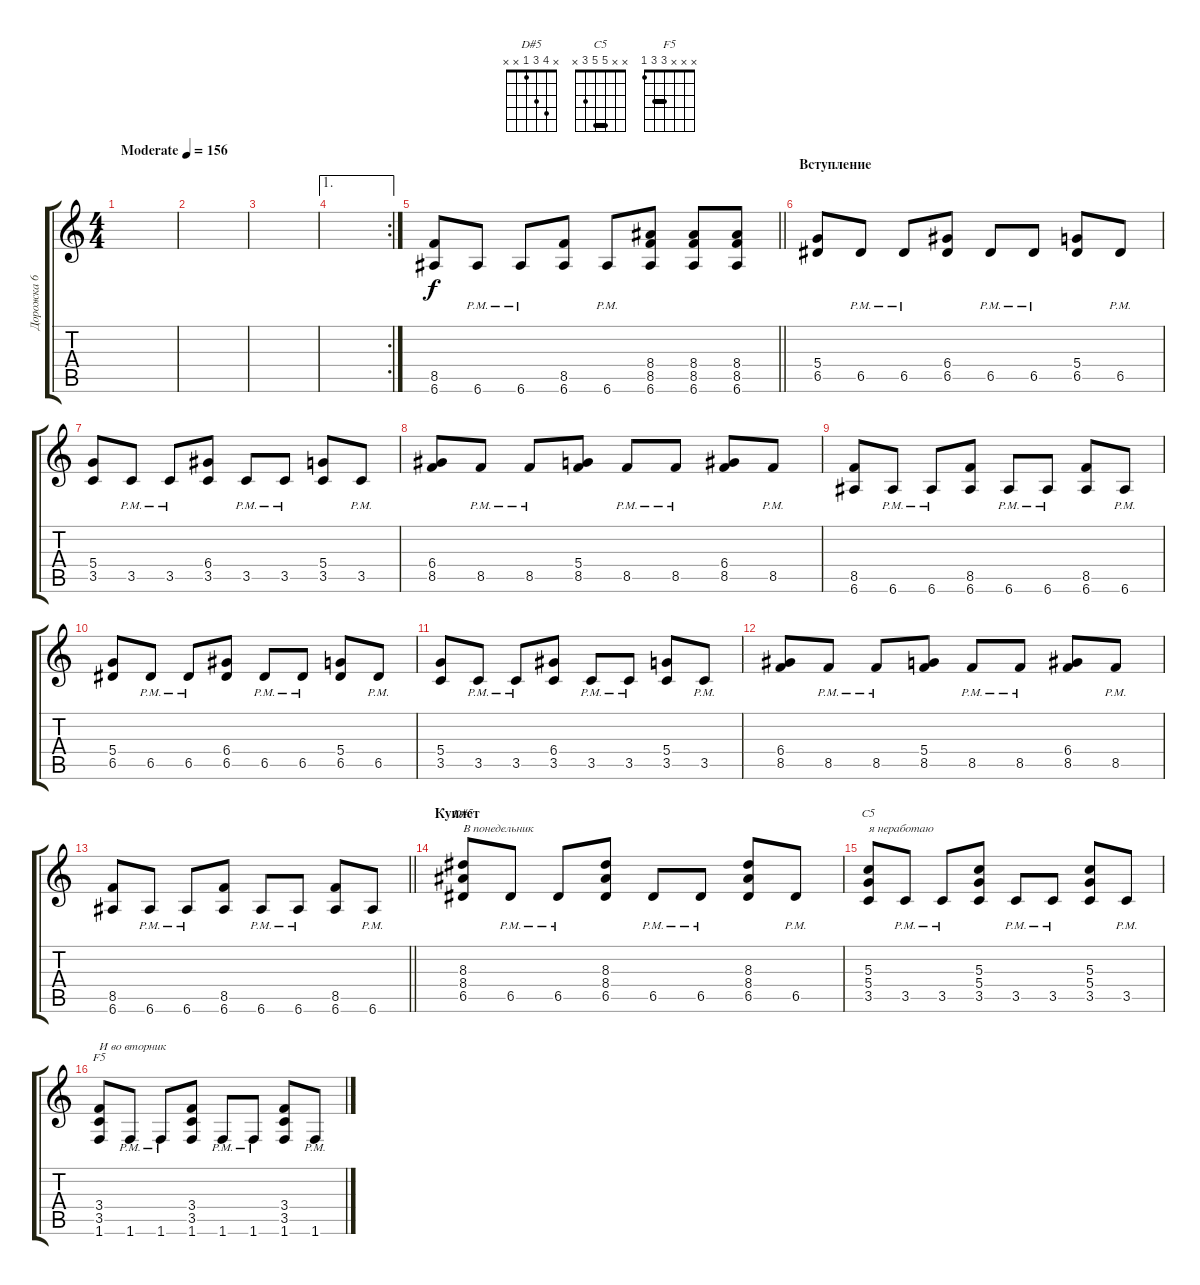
\track ("Дорожка 6" "Дорожка 6") {instrument distortionguitar}
\staff {score tabs}
\tuning (E4 B3 G3 D3 A2 E2) {hide}
\chord ("D#5" x 4 3 1 x x)
\chord ("C5" x x 5 5 3 x) {barre 5}
\chord ("F5" x x x 3 3 1) {barre 3}
\ts (4 4)
\tempo (156 "Moderate")
\clef g2
\ks c
|
|
|
\ae 1
\rc 2
|
\barLineRight lightlight
(8.5 6.6).8 6.6{pm}.8 6.6{pm}.8 (8.5 6.6).8 6.6{pm}.8 (8.4 8.5 6.6).8 (8.4 8.5 6.6).8 (8.4 8.5 6.6).8 |
\section ("" "Вступление")
(5.4 6.5).8 6.5{pm}.8 6.5{pm}.8 (6.4 6.5).8 6.5{pm}.8 6.5{pm}.8 (5.4 6.5).8 6.5{pm}.8 |
(5.4 3.5).8 3.5{pm}.8 3.5{pm}.8 (6.4 3.5).8 3.5{pm}.8 3.5{pm}.8 (5.4 3.5).8 3.5{pm}.8 |
(6.4 8.5).8 8.5{pm}.8 8.5{pm}.8 (5.4 8.5).8 8.5{pm}.8 8.5{pm}.8 (6.4 8.5).8 8.5{pm}.8 |
(8.5 6.6).8 6.6{pm}.8 6.6{pm}.8 (8.5 6.6).8 6.6{pm}.8 6.6{pm}.8 (8.5 6.6).8 6.6{pm}.8 |
(5.4 6.5).8 6.5{pm}.8 6.5{pm}.8 (6.4 6.5).8 6.5{pm}.8 6.5{pm}.8 (5.4 6.5).8 6.5{pm}.8 |
(5.4 3.5).8 3.5{pm}.8 3.5{pm}.8 (6.4 3.5).8 3.5{pm}.8 3.5{pm}.8 (5.4 3.5).8 3.5{pm}.8 |
(6.4 8.5).8 8.5{pm}.8 8.5{pm}.8 (5.4 8.5).8 8.5{pm}.8 8.5{pm}.8 (6.4 8.5).8 8.5{pm}.8 |
\barLineRight lightlight
(8.5 6.6).8 6.6{pm}.8 6.6{pm}.8 (8.5 6.6).8 6.6{pm}.8 6.6{pm}.8 (8.5 6.6).8 6.6{pm}.8 |
\section ("" "Куплет")
(8.3 8.4 6.5).8{ch "D#5" txt "В понедельник "} 6.5{pm}.8 6.5{pm}.8 (8.3 8.4 6.5).8 6.5{pm}.8 6.5{pm}.8 (8.3 8.4 6.5).8 6.5{pm}.8 |
(5.3 5.4 3.5).8{ch "C5" txt "я неработаю"} 3.5{pm}.8 3.5{pm}.8 (5.3 5.4 3.5).8 3.5{pm}.8 3.5{pm}.8 (5.3 5.4 3.5).8 3.5{pm}.8 |
(3.4 3.5 1.6).8{ch "F5" txt "И во вторник "} 1.6{pm}.8 1.6{pm}.8 (3.4 3.5 1.6).8 1.6{pm}.8 1.6{pm}.8 (3.4 3.5 1.6).8 1.6{pm}.8
